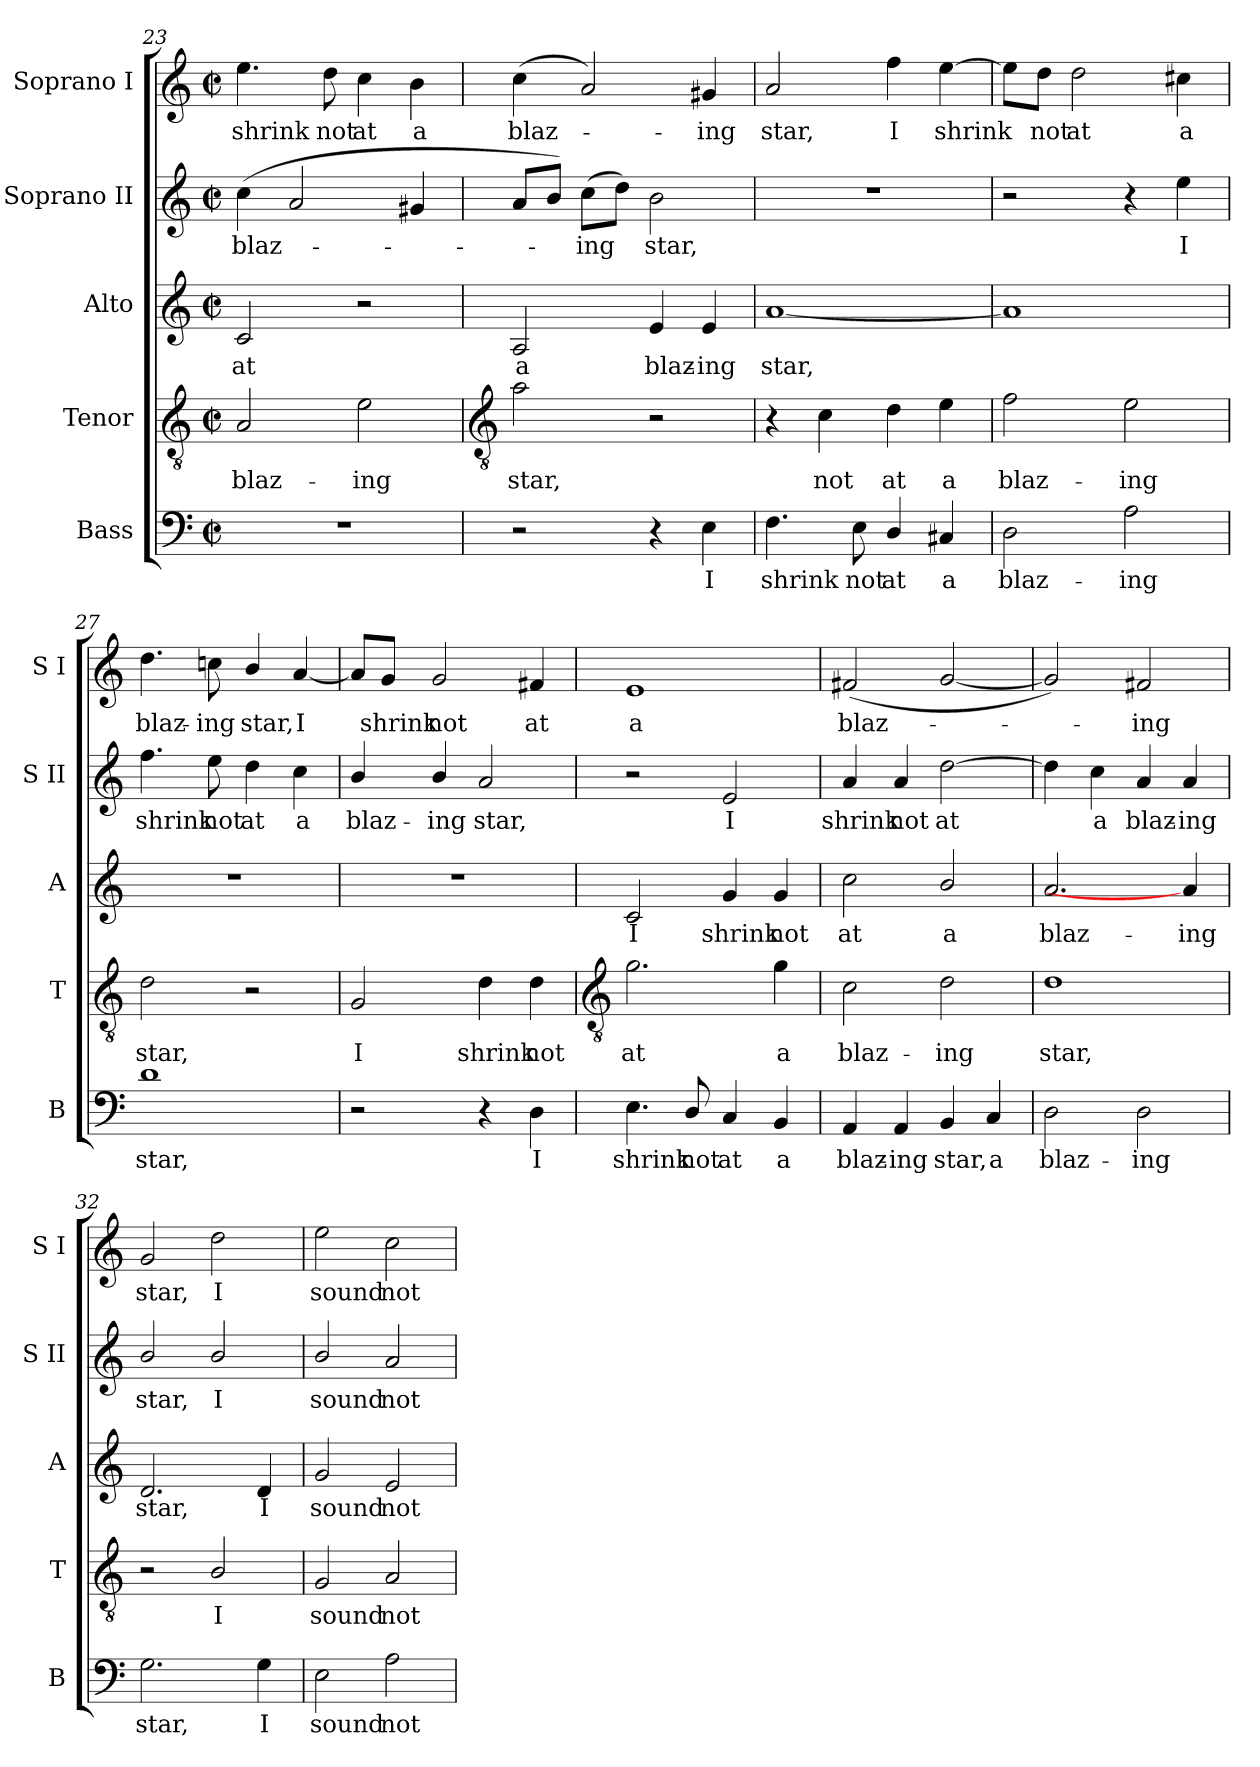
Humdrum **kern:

**kern	**text	**kern	**text	**kern	**text	**kern	**text	**kern	**text
*part5	*part5	*part4	*part4	*part3	*part3	*part2	*part2	*part1	*part1
*staff5	*staff5	*staff4	*staff4	*staff3	*staff3	*staff2	*staff2	*staff1	*staff1
*I"Bass	*	*I"Tenor	*	*I"Alto	*	*I"Soprano II	*	*I"Soprano I	*
*I'B	*	*I'T	*	*I'A	*	*I'S II	*	*I'S I	*
*clefF4	*	*clefGv2	*	*clefG2	*	*clefG2	*	*clefG2	*
*k[]	*	*k[]	*	*k[]	*	*k[]	*	*k[]	*
*C:	*	*C:	*	*C:	*	*C:	*	*C:	*
*M2/2	*	*M2/2	*	*M2/2	*	*M2/2	*	*M2/2	*
*met(c|)	*	*met(c|)	*	*met(c|)	*	*met(c|)	*	*met(c|)	*
=23	=23	=23	=23	=23	=23	=23	=23	=23	=23
!	!	!	!LO:LY:b	!	!LO:LY:b	!	!LO:LY:b	!	!LO:LY:b
1r	.	2A	blaz-	2c	at	(<4cc	blaz-	4.ee	shrink
.	.	.	.	.	.	2a	.	.	.
!	!	!	!	!	!	!	!	!	!LO:LY:b
.	.	.	.	.	.	.	.	8dd	not
!	!	!	!LO:LY:b	!	!	!	!	!	!LO:LY:b
.	.	2e	-ing	2r	.	.	.	4cc	at
!	!	!	!	!	!	!	!	!	!LO:LY:b
.	.	.	.	.	.	4g#X	.	4b	a
!!LO:LB:g=z
=24	=24	=24	=24	=24	=24	=24	=24	=24	=24
*	*	*clefGv2	*	*	*	*	*	*	*
!	!	!	!LO:LY:b	!	!LO:LY:b	!	!	!	!LO:LY:b
2r	.	2a	star,	2A	a	8aL	.	(<4cc	blaz-
.	.	.	.	.	.	8bJ)	.	.	.
!	!	!	!	!	!	!	!LO:LY:b	!	!
.	.	.	.	.	.	(>8ccL	ing	2a)	.
.	.	.	.	.	.	8ddJ)	.	.	.
!	!	!	!	!	!LO:LY:b	!	!LO:LY:b	!	!
4r	.	2r	.	4e	blaz-	2b	star,	.	.
!	!LO:LY:b	!	!	!	!LO:LY:b	!	!	!	!LO:LY:b
4E	I	.	.	4e	-ing	.	.	4g#X	ing
=25	=25	=25	=25	=25	=25	=25	=25	=25	=25
!	!LO:LY:b	!	!	!	!LO:LY:b	!	!	!	!LO:LY:b
4.F	shrink	4r	.	[1a	star,	1r	.	2a	star,
!	!	!	!LO:LY:b	!	!	!	!	!	!
.	.	4c	not	.	.	.	.	.	.
!	!LO:LY:b	!	!	!	!	!	!	!	!
8E	not	.	.	.	.	.	.	.	.
!	!LO:LY:b	!	!LO:LY:b	!	!	!	!	!	!LO:LY:b
4D/	at	4d	at	.	.	.	.	4ff	I
!	!LO:LY:b	!	!LO:LY:b	!	!	!	!	!	!LO:LY:b
4C#X	a	4e	a	.	.	.	.	[4ee	shrink
=26	=26	=26	=26	=26	=26	=26	=26	=26	=26
!	!LO:LY:b	!	!LO:LY:b	!	!	!	!	!	!
2D	blaz-	2f	blaz-	1a]	.	2r	.	8ee\L]	.
!	!	!	!	!	!	!	!	!	!LO:LY:b
.	.	.	.	.	.	.	.	8dd\J	not
!	!	!	!	!	!	!	!	!	!LO:LY:b
.	.	.	.	.	.	.	.	2dd	at
!	!LO:LY:b	!	!LO:LY:b	!	!	!	!	!	!
2A	-ing	2e	-ing	.	.	4r	.	.	.
!	!	!	!	!	!	!	!LO:LY:b	!	!LO:LY:b
.	.	.	.	.	.	4ee	I	4cc#X	a
=27	=27	=27	=27	=27	=27	=27	=27	=27	=27
!	!LO:LY:b	!	!LO:LY:b	!	!	!	!LO:LY:b	!	!LO:LY:b
1d	star,	2d	star,	1r	.	4.ff	shrink	4.dd	blaz-
!	!	!	!	!	!	!	!LO:LY:b	!	!LO:LY:b
.	.	.	.	.	.	8ee	not	8ccn	-ing
!	!	!	!	!	!	!	!LO:LY:b	!	!LO:LY:b
.	.	2r	.	.	.	4dd	at	4b/	star,
!	!	!	!	!	!	!	!LO:LY:b	!	!LO:LY:b
.	.	.	.	.	.	4cc	a	[4a	I
=28	=28	=28	=28	=28	=28	=28	=28	=28	=28
!	!	!	!LO:LY:b	!	!	!	!LO:LY:b	!	!
2r	.	2G	I	1r	.	4b/	blaz-	8a/L]	.
!	!	!	!	!	!	!	!	!	!LO:LY:b
.	.	.	.	.	.	.	.	8g/J	shrink
!	!	!	!	!	!	!	!LO:LY:b	!	!LO:LY:b
.	.	.	.	.	.	4b/	-ing	2g	not
!	!	!	!LO:LY:b	!	!	!	!LO:LY:b	!	!
4r	.	4d	shrink	.	.	2a	star,	.	.
!	!LO:LY:b	!	!LO:LY:b	!	!	!	!	!	!LO:LY:b
4D	I	4d	not	.	.	.	.	4f#X	at
!!LO:LB:g=z
=29	=29	=29	=29	=29	=29	=29	=29	=29	=29
*	*	*clefGv2	*	*	*	*	*	*	*
!	!LO:LY:b	!	!LO:LY:b	!	!LO:LY:b	!	!	!	!LO:LY:b
4.E	shrink	2.g	at	2c	I	2r	.	1e	a
!	!LO:LY:b	!	!	!	!	!	!	!	!
8D/	not	.	.	.	.	.	.	.	.
!	!LO:LY:b	!	!	!	!LO:LY:b	!	!LO:LY:b	!	!
4C	at	.	.	4g	shrink	2e	I	.	.
!	!LO:LY:b	!	!LO:LY:b	!	!LO:LY:b	!	!	!	!
4BB	a	4g	a	4g	not	.	.	.	.
=30	=30	=30	=30	=30	=30	=30	=30	=30	=30
!	!LO:LY:b	!	!LO:LY:b	!	!LO:LY:b	!	!LO:LY:b	!	!LO:LY:b
4AA	blaz-	2c	blaz-	2cc	at	4a	shrink	(<2f#X	blaz-
!	!LO:LY:b	!	!	!	!	!	!LO:LY:b	!	!
4AA	-ing	.	.	.	.	4a	not	.	.
!	!LO:LY:b	!	!LO:LY:b	!	!LO:LY:b	!	!LO:LY:b	!	!
4BB	star,	2d	-ing	2b/	a	[2dd	at	[2g	.
!	!LO:LY:b	!	!	!	!	!	!	!	!
4C	a	.	.	.	.	.	.	.	.
=31	=31	=31	=31	=31	=31	=31	=31	=31	=31
!	!LO:LY:b	!	!LO:LY:b	!	!LO:LY:b	!	!	!	!
2D	blaz-	1d	star,	2.a	blaz-	4dd]	.	2g])	.
!	!	!	!	!	!	!	!LO:LY:b	!	!
.	.	.	.	.	.	4cc	a	.	.
!	!LO:LY:b	!	!	!	!	!	!LO:LY:b	!	!LO:LY:b
2D	-ing	.	.	.	.	4a	blaz-	2f#X	ing
!	!	!	!	!	!LO:LY:b	!	!LO:LY:b	!	!
.	.	.	.	4a]	-ing	4a	-ing	.	.
=32	=32	=32	=32	=32	=32	=32	=32	=32	=32
!	!LO:LY:b	!	!	!	!LO:LY:b	!	!LO:LY:b	!	!LO:LY:b
2.G	star,	2r	.	2.d	star,	2b/	star,	2g	star,
!	!	!	!LO:LY:b	!	!	!	!LO:LY:b	!	!LO:LY:b
.	.	2B/	I	.	.	2b/	I	2dd	I
!	!LO:LY:b	!	!	!	!LO:LY:b	!	!	!	!
4G	I	.	.	4d	I	.	.	.	.
=33	=33	=33	=33	=33	=33	=33	=33	=33	=33
!	!LO:LY:b	!	!LO:LY:b	!	!LO:LY:b	!	!LO:LY:b	!	!LO:LY:b
2E	sound	2G	sound	2g	sound	2b/	sound	2ee	sound
!	!LO:LY:b	!	!LO:LY:b	!	!LO:LY:b	!	!LO:LY:b	!	!LO:LY:b
2A	not	2A	not	2e	not	2a	not	2cc	not
=	=	=	=	=	=	=	=	=	=
*-	*-	*-	*-	*-	*-	*-	*-	*-	*-
